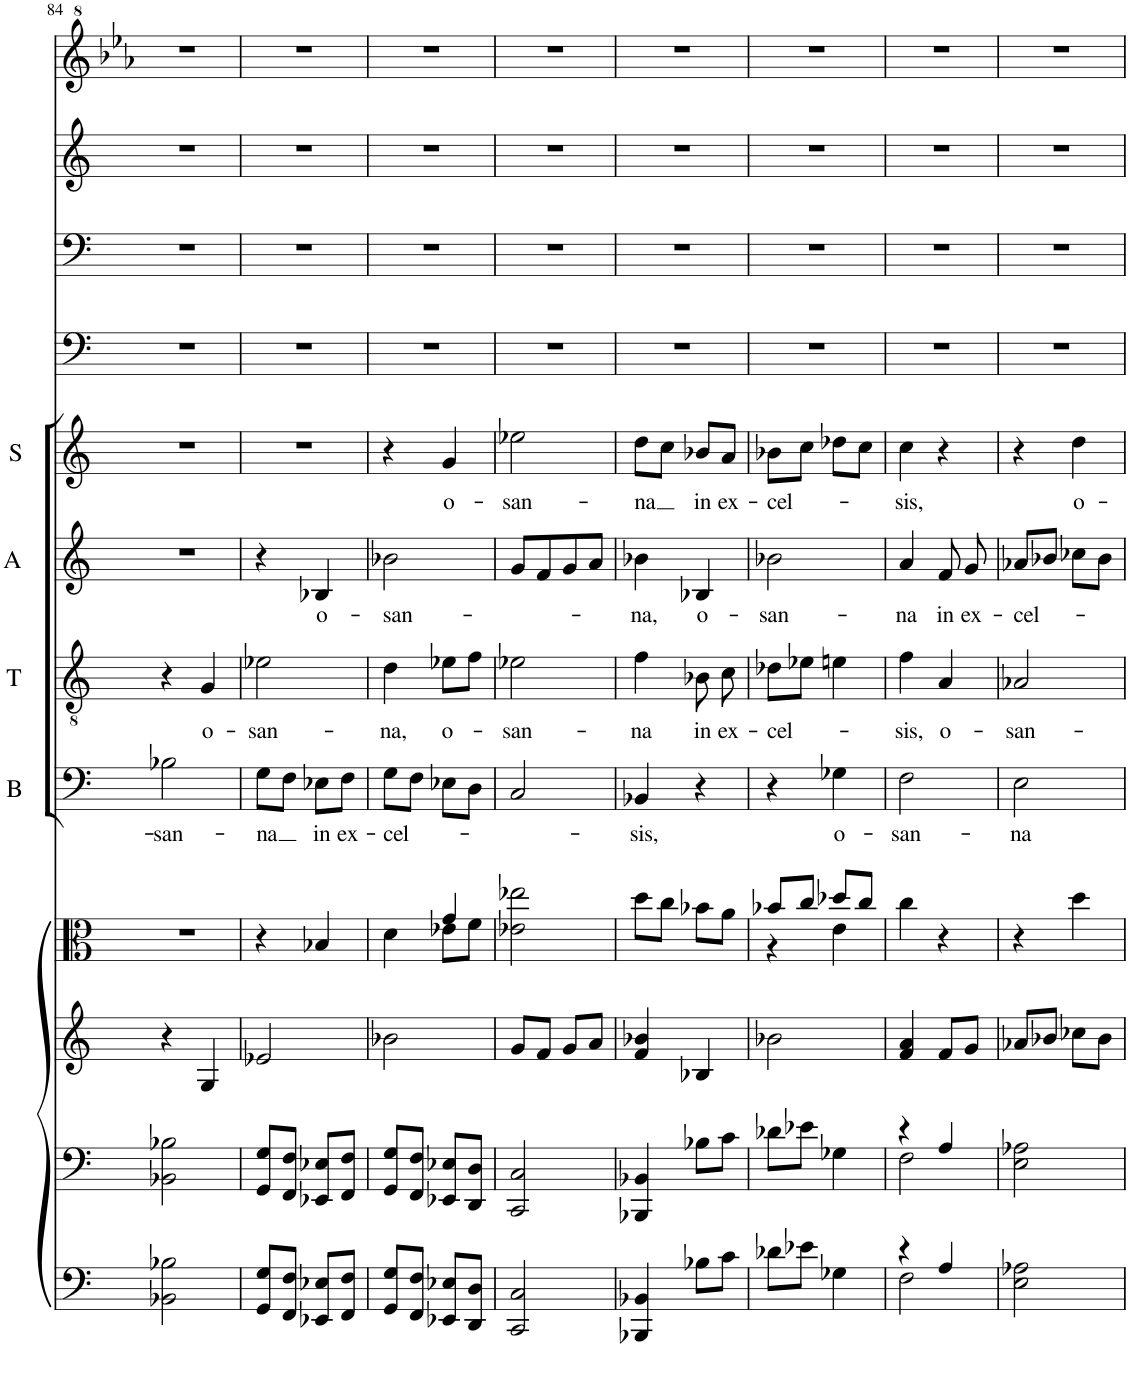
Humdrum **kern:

**kern	**kern	**kern	**kern	**kern	**text	**kern	**text	**kern	**text	**kern	**text	**kern	**kern	**kern	**kern
*part12	*part11	*part10	*part9	*part8	*part8	*part7	*part7	*part6	*part6	*part5	*part5	*part4	*part3	*part2	*part1
*staff12	*staff11	*staff10	*staff9	*staff8	*staff8	*staff7	*staff7	*staff6	*staff6	*staff5	*staff5	*staff4	*staff3	*staff2	*staff1
*I"Pauke	*I"Kontrabasse	*I"Synthesizer Strings-R2	*I"Bratschen	*I"Bass	*	*I"Tenor	*	*I"Alt	*	*I"Sopran	*	*I"Bass Solo	*I"Tenor Solo	*I"Alt Solo	*I"Sopran Solo
*	*	*I'Str	*	*I'B	*	*I'T	*	*I'A	*	*I'S	*	*	*	*	*
!!LO:PB:g=z
*clefF4	*clefF4	*clefG2	*clefC3	*clefF4	*	*clefGv2	*	*clefG2	*	*clefG2	*	*clefF4	*clefF4	*clefG2	*clefG^2
*	*	*	*	*	*	*ITrd7c12	*	*ITrd1c2	*	*	*	*	*	*ITrd4c7	*ITrd-7c-12
*k[]	*k[]	*k[]	*k[]	*k[]	*	*k[]	*	*k[]	*	*k[]	*	*k[]	*k[]	*k[]	*k[b-e-a-]
*M2/4	*M2/4	*M2/4	*M2/4	*M2/4	*	*M2/4	*	*M2/4	*	*M2/4	*	*M2/4	*M2/4	*M2/4	*M2/4
=84	=84	=84	=84	=84	=84	=84	=84	=84	=84	=84	=84	=84	=84	=84	=84
!	!	!	!	!	!LO:LY:b	!	!	!	!	!	!	!	!	!	!
2BB-X\ 2B-X\	2BB-X\ 2B-X\	4r	2r	2B-X\	-san-	4r	.	2r	.	2r	.	2r	2r	2r	2r
!	!	!	!	!	!	!	!LO:LY:b	!	!	!	!	!	!	!	!
.	.	4G/	.	.	.	4G/	o-	.	.	.	.	.	.	.	.
=85	=85	=85	=85	=85	=85	=85	=85	=85	=85	=85	=85	=85	=85	=85	=85
!	!	!	!	!	!LO:LY:b	!	!LO:LY:b	!	!	!	!	!	!	!	!
8GG/ 8G/L	8GG/ 8G/L	2e-X/	4r	8G\L	-na	2e-X\	-san-	4r	.	2r	.	2r	2r	2r	2r
8FF/ 8F/J	8FF/ 8F/J	.	.	8F\J	.	.	.	.	.	.	.	.	.	.	.
!	!	!	!	!	!LO:LY:b	!	!	!	!LO:LY:b	!	!	!	!	!	!
8EE-X/ 8E-X/L	8EE-X/ 8E-X/L	.	4B-X/	8E-X\L	in	.	.	4B-X/	o-	.	.	.	.	.	.
!	!	!	!	!	!LO:LY:b	!	!	!	!	!	!	!	!	!	!
8FF/ 8F/J	8FF/ 8F/J	.	.	8F\J	ex-	.	.	.	.	.	.	.	.	.	.
=86	=86	=86	=86	=86	=86	=86	=86	=86	=86	=86	=86	=86	=86	=86	=86
*	*	*	*^	*	*	*	*	*	*	*	*	*	*	*	*
!	!	!	!	!	!	!LO:LY:b	!	!LO:LY:b	!	!LO:LY:b	!	!	!	!	!	!
8GG/ 8G/L	8GG/ 8G/L	2b-X\	4d\	4ryy	8G\L	-cel-	4d\	-na,	2b-X\	-san-	4r	.	2r	2r	2r	2r
8FF/ 8F/J	8FF/ 8F/J	.	.	.	8F\J	.	.	.	.	.	.	.	.	.	.	.
!	!	!	!	!	!	!	!	!LO:LY:b	!	!	!	!LO:LY:b	!	!	!	!
8EE-X/ 8E-X/L	8EE-X/ 8E-X/L	.	4g/	8e-X\L	8E-X\L	.	8e-X\L	o-	.	.	4g/	o-	.	.	.	.
8DD/ 8D/J	8DD/ 8D/J	.	.	8f\J	8D\J	.	8f\J	.	.	.	.	.	.	.	.	.
=87	=87	=87	=87	=87	=87	=87	=87	=87	=87	=87	=87	=87	=87	=87	=87	=87
!	!	!	!	!	!	!	!	!LO:LY:b	!	!	!	!LO:LY:b	!	!	!	!
*	*	*	*v	*v	*	*	*	*	*	*	*	*	*	*	*	*
2CC/ 2C/	2CC/ 2C/	8g/L	2e-X\ 2ee-X\	2C/	.	2e-X\	-san-	8g/L	.	2ee-X\	-san-	2r	2r	2r	2r
.	.	8f/J	.	.	.	.	.	8f/	.	.	.	.	.	.	.
.	.	8g/L	.	.	.	.	.	8g/	.	.	.	.	.	.	.
.	.	8a/J	.	.	.	.	.	8a/J	.	.	.	.	.	.	.
=88	=88	=88	=88	=88	=88	=88	=88	=88	=88	=88	=88	=88	=88	=88	=88
!	!	!	!	!	!LO:LY:b	!	!LO:LY:b	!	!LO:LY:b	!	!LO:LY:b	!	!	!	!
4BBB-X/ 4BB-X/	4BBB-X/ 4BB-X/	4f/ 4b-X/	8dd\L	4BB-X/	-sis,	4f\	-na	4b-X\	-na,	8dd\L	-na	2r	2r	2r	2r
.	.	.	8cc\J	.	.	.	.	.	.	8cc\J	.	.	.	.	.
!	!	!	!	!	!	!	!LO:LY:b	!	!LO:LY:b	!	!LO:LY:b	!	!	!	!
8B-X\L	8B-X\L	4B-X/	8b-X\L	4r	.	8B-X\	in	4B-X/	o-	8b-X/L	in	.	.	.	.
!	!	!	!	!	!	!	!LO:LY:b	!	!	!	!LO:LY:b	!	!	!	!
8c\J	8c\J	.	8a\J	.	.	8c\	ex-	.	.	8a/J	ex-	.	.	.	.
=89	=89	=89	=89	=89	=89	=89	=89	=89	=89	=89	=89	=89	=89	=89	=89
*	*	*	*^	*	*	*	*	*	*	*	*	*	*	*	*
!	!	!	!	!	!	!	!	!LO:LY:b	!	!LO:LY:b	!	!LO:LY:b	!	!	!	!
8d-X\L	8d-X\L	2b-X\	8b-X/L	4r	4r	.	8d-X\L	-cel-	2b-X\	-san-	8b-X\L	-cel-	2r	2r	2r	2r
8e-X\J	8e-X\J	.	8cc/J	.	.	.	8e-X\J	.	.	.	8cc\J	.	.	.	.	.
!	!	!	!	!	!	!LO:LY:b	!	!	!	!	!	!	!	!	!	!
4G-X\	4G-X\	.	8dd-X/L	4e\	4G-X\	o-	4en\	.	.	.	8dd-X\L	.	.	.	.	.
.	.	.	8cc/J	.	.	.	.	.	.	.	8cc\J	.	.	.	.	.
*	*	*	*v	*v	*	*	*	*	*	*	*	*	*	*	*	*
=90	=90	=90	=90	=90	=90	=90	=90	=90	=90	=90	=90	=90	=90	=90	=90
*^	*^	*	*	*	*	*	*	*	*	*	*	*	*	*	*
!	!	!	!	!	!	!	!LO:LY:b	!	!LO:LY:b	!	!LO:LY:b	!	!LO:LY:b	!	!	!	!
4r	2F\	4r	2F\	4f/ 4a/	4cc\	2F\	-san-	4f\	-sis,	4a/	-na	4cc\	-sis,	2r	2r	2r	2r
!	!	!	!	!	!	!	!	!	!LO:LY:b	!	!LO:LY:b	!	!	!	!	!	!
4A/	.	4A/	.	8f/L	4r	.	.	4A/	o-	8f/	in	4r	.	.	.	.	.
!	!	!	!	!	!	!	!	!	!	!	!LO:LY:b	!	!	!	!	!	!
.	.	.	.	8g/J	.	.	.	.	.	8g/	ex-	.	.	.	.	.	.
*v	*v	*	*	*	*	*	*	*	*	*	*	*	*	*	*	*	*
*	*v	*v	*	*	*	*	*	*	*	*	*	*	*	*	*	*
=91	=91	=91	=91	=91	=91	=91	=91	=91	=91	=91	=91	=91	=91	=91	=91
!	!	!	!	!	!LO:LY:b	!	!LO:LY:b	!	!LO:LY:b	!	!	!	!	!	!
2E\ 2A-X\	2E\ 2A-X\	8a-X/L	4r	2E\	-na	2A-X/	-san-	8a-X/L	-cel-	4r	.	2r	2r	2r	2r
.	.	8b-X/J	.	.	.	.	.	8b-X/J	.	.	.	.	.	.	.
!	!	!	!	!	!	!	!	!	!	!	!LO:LY:b	!	!	!	!
.	.	8cc-X\L	4dd\	.	.	.	.	8cc-X\L	.	4dd\	o-	.	.	.	.
.	.	8b-\J	.	.	.	.	.	8b-\J	.	.	.	.	.	.	.
=	=	=	=	=	=	=	=	=	=	=	=	=	=	=	=
*-	*-	*-	*-	*-	*-	*-	*-	*-	*-	*-	*-	*-	*-	*-	*-
